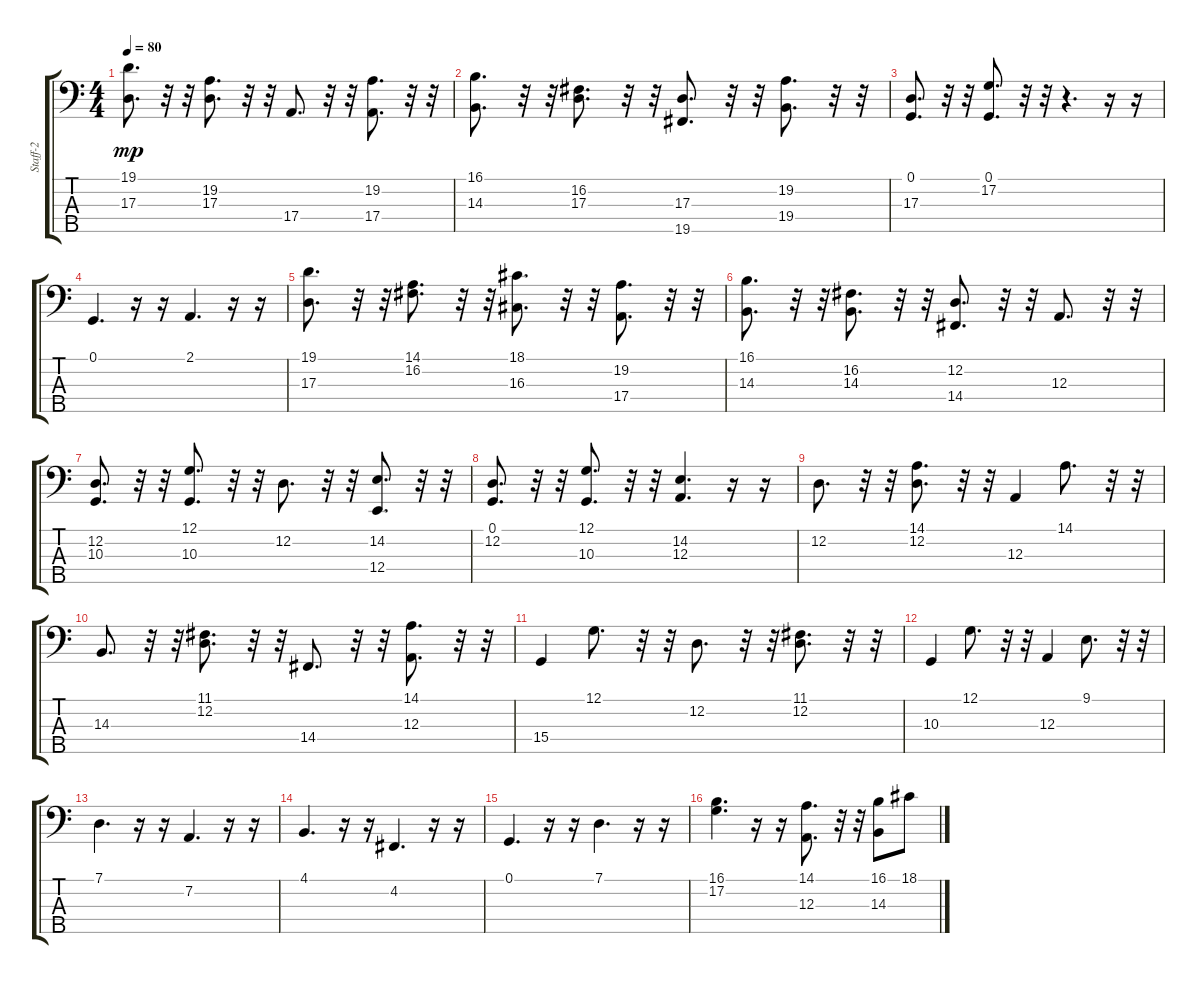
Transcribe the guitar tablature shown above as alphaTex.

\track ("Staff-2" "Staff-2") {instrument acousticgrandpiano}
\staff {score tabs}
\tuning (G2 D2 A1 E1 B0) {hide}
\ts (4 4)
\tempo 80
\clef f4
\ks c
(19.1 17.3).8{d dy mp} r.32 r.32 (19.2 17.3).8{d} r.32 r.32 17.4.8{d} r.32 r.32 (19.2 17.4).8{d} r.32 r.32 |
(16.1 14.3).8{d} r.32 r.32 (16.2 17.3).8{d} r.32 r.32 (17.3 19.5).8{d} r.32 r.32 (19.2 19.4).8{d} r.32 r.32 |
(0.1 17.3).8{d} r.32 r.32 (0.1 17.2).8{d} r.32 r.32 r.4{d} r.16 r.16 |
0.1.4{d} r.16 r.16 2.1.4{d} r.16 r.16 |
(19.1 17.3).8{d} r.32 r.32 (14.1 16.2).8{d} r.32 r.32 (18.1 16.3).8{d} r.32 r.32 (19.2 17.4).8{d} r.32 r.32 |
(16.1 14.3).8{d} r.32 r.32 (16.2 14.3).8{d} r.32 r.32 (12.2 14.4).8{d} r.32 r.32 12.3.8{d} r.32 r.32 |
(12.2 10.3).8{d} r.32 r.32 (12.1 10.3).8{d} r.32 r.32 12.2.8{d} r.32 r.32 (14.2 12.4).8{d} r.32 r.32 |
(0.1 12.2).8{d} r.32 r.32 (12.1 10.3).8{d} r.32 r.32 (14.2 12.3).4{d} r.16 r.16 |
12.2.8{d} r.32 r.32 (14.1 12.2).8{d} r.32 r.32 12.3.4 14.1.8{d} r.32 r.32 |
14.3.8{d} r.32 r.32 (11.1 12.2).8{d} r.32 r.32 14.4.8{d} r.32 r.32 (14.1 12.3).8{d} r.32 r.32 |
15.4.4 12.1.8{d} r.32 r.32 12.2.8{d} r.32 r.32 (11.1 12.2).8{d} r.32 r.32 |
10.3.4 12.1.8{d} r.32 r.32 12.3.4 9.1.8{d} r.32 r.32 |
7.1.4{d} r.16 r.16 7.2.4{d} r.16 r.16 |
4.1.4{d} r.16 r.16 4.2.4{d} r.16 r.16 |
0.1.4{d} r.16 r.16 7.1.4{d} r.16 r.16 |
(16.1 17.2).4{d} r.16 r.16 (14.1 12.3).8{d} r.32 r.32 (16.1 14.3).8 18.1.8
